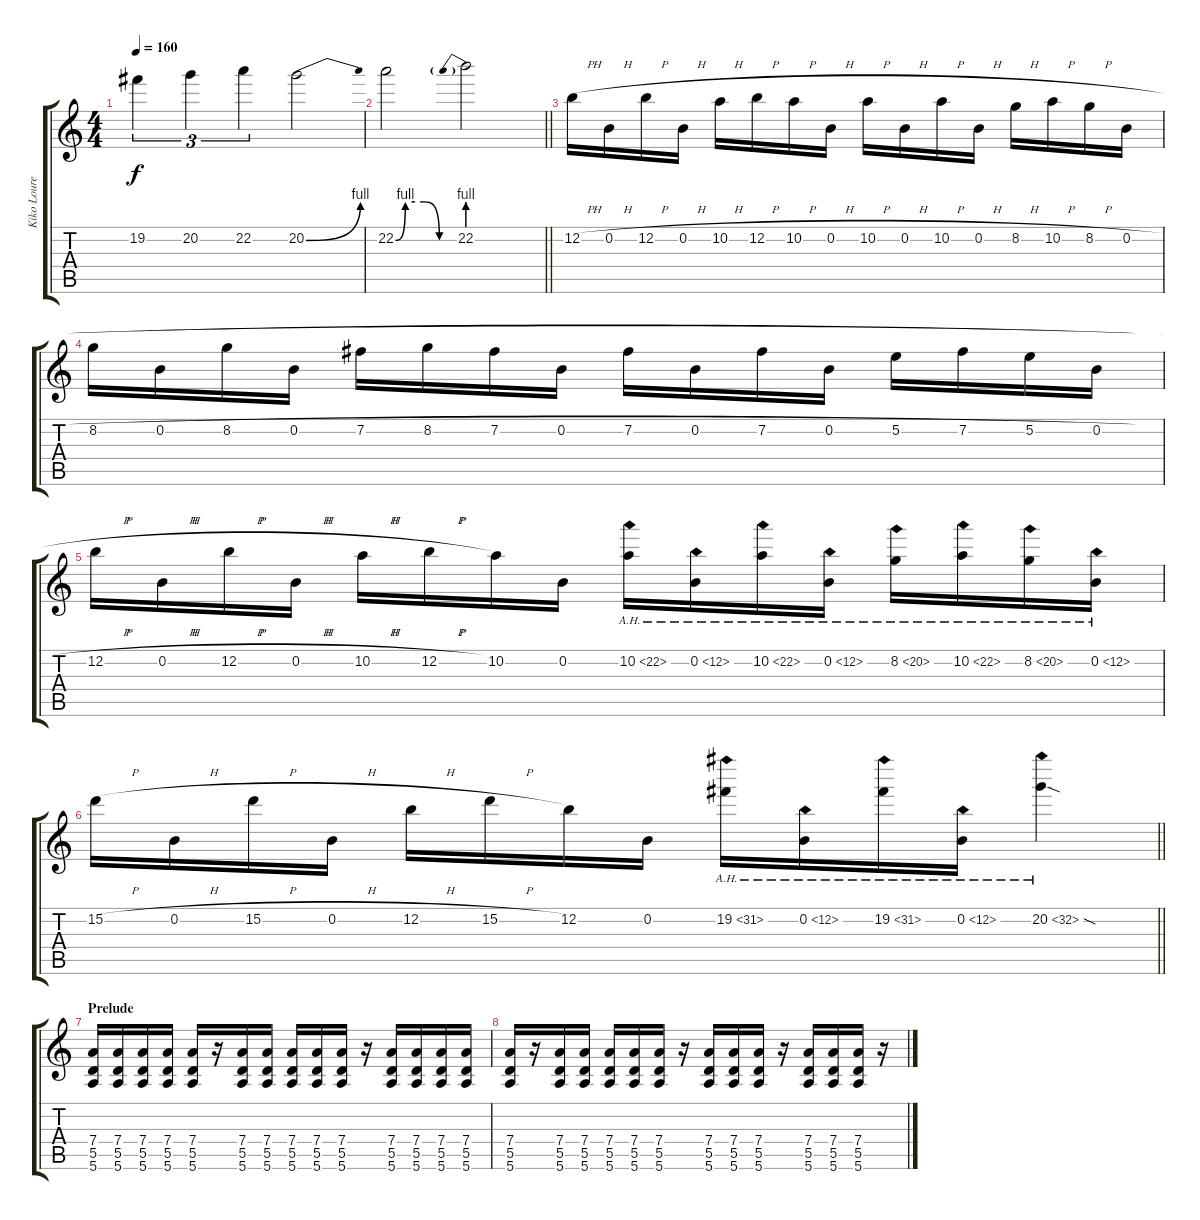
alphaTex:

\track ("Kiko Loureiro" "Kiko Loure") {instrument distortionguitar}
\staff {score tabs}
\tuning (E4 B3 G3 D3 A2 E2) {hide}
\ts (4 4)
\tempo 160
\clef g2
\ks c
19.2.4{tu (3 2) dy f} 20.2.4{tu (3 2)} 22.2.4{tu (3 2)} 20.2{be (bend 0 0 60 4)}.2 |
\barLineRight lightlight
22.2{be (custom 0 0 10 4 20 4 29 4 45 0 60 0)}.2 22.2{be (prebend 0 4 60 4)}.2 |
12.2{h}.16 0.2{h}.16 12.2{h}.16 0.2{h}.16 10.2{h}.16 12.2{h}.16 10.2{h}.16 0.2{h}.16 10.2{h}.16 0.2{h}.16 10.2{h}.16 0.2{h}.16 8.2{h}.16 10.2{h}.16 8.2{h}.16 0.2{h}.16 |
8.2{h}.16 0.2{h}.16 8.2{h}.16 0.2{h}.16 7.2{h}.16 8.2{h}.16 7.2{h}.16 0.2{h}.16 7.2{h}.16 0.2{h}.16 7.2{h}.16 0.2{h}.16 5.2{h}.16 7.2{h}.16 5.2{h}.16 0.2{h}.16 |
12.2{h}.16 0.2{h}.16 12.2{h}.16 0.2{h}.16 10.2{h}.16 12.2{h}.16 10.2.16 0.2.16 10.2{ah 12}.16 0.2{ah 12}.16 10.2{ah 12}.16 0.2{ah 12}.16 8.2{ah 12}.16 10.2{ah 12}.16 8.2{ah 12}.16 0.2{ah 12}.16 |
\barLineRight lightlight
15.2{h}.16 0.2{h}.16 15.2{h}.16 0.2{h}.16 12.2{h}.16 15.2{h}.16 12.2.16 0.2.16 19.2{ah 12}.16 0.2{ah 12}.16 19.2{ah 12}.16 0.2{ah 12}.16 20.2{ah 12 sod}.4 |
\section ("" "Prelude")
(7.4 5.5 5.6).16 (7.4 5.5 5.6).16 (7.4 5.5 5.6).16 (7.4 5.5 5.6).16 (7.4 5.5 5.6).16 r.16 (7.4 5.5 5.6).16 (7.4 5.5 5.6).16 (7.4 5.5 5.6).16 (7.4 5.5 5.6).16 (7.4 5.5 5.6).16 r.16 (7.4 5.5 5.6).16 (7.4 5.5 5.6).16 (7.4 5.5 5.6).16 (7.4 5.5 5.6).16 |
(7.4 5.5 5.6).16 r.16 (7.4 5.5 5.6).16 (7.4 5.5 5.6).16 (7.4 5.5 5.6).16 (7.4 5.5 5.6).16 (7.4 5.5 5.6).16 r.16 (7.4 5.5 5.6).16 (7.4 5.5 5.6).16 (7.4 5.5 5.6).16 r.16 (7.4 5.5 5.6).16 (7.4 5.5 5.6).16 (7.4 5.5 5.6).16 r.16
